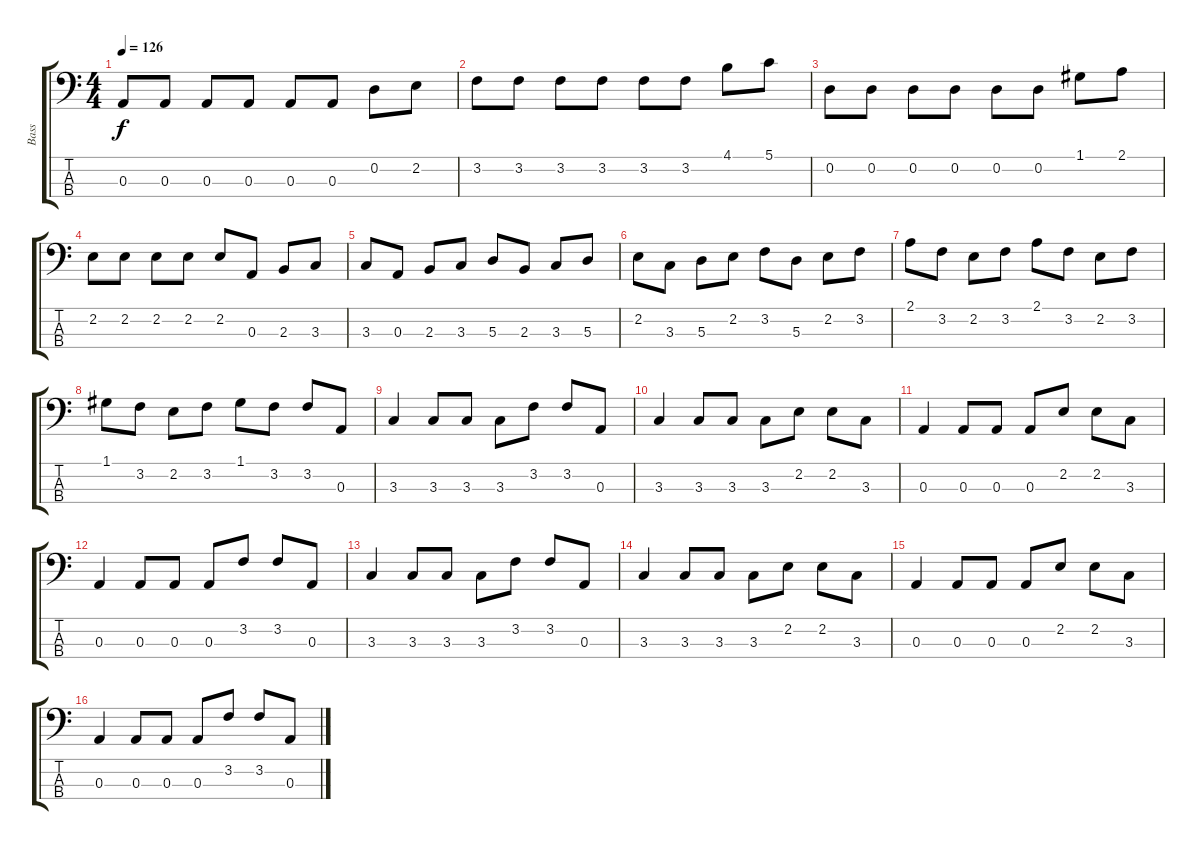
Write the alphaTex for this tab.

\track ("Bass" "Bass") {instrument electricbassfinger}
\staff {score tabs}
\tuning (G2 D2 A1 E1) {hide}
\ts (4 4)
\tempo 126
\clef f4
\ks c
0.3.8{dy f} 0.3.8 0.3.8 0.3.8 0.3.8 0.3.8 0.2.8 2.2.8 |
3.2.8 3.2.8 3.2.8 3.2.8 3.2.8 3.2.8 4.1.8 5.1.8 |
0.2.8 0.2.8 0.2.8 0.2.8 0.2.8 0.2.8 1.1.8 2.1.8 |
2.2.8 2.2.8 2.2.8 2.2.8 2.2.8 0.3.8 2.3.8 3.3.8 |
3.3.8 0.3.8 2.3.8 3.3.8 5.3.8 2.3.8 3.3.8 5.3.8 |
2.2.8 3.3.8 5.3.8 2.2.8 3.2.8 5.3.8 2.2.8 3.2.8 |
2.1.8 3.2.8 2.2.8 3.2.8 2.1.8 3.2.8 2.2.8 3.2.8 |
1.1.8 3.2.8 2.2.8 3.2.8 1.1.8 3.2.8 3.2.8 0.3.8 |
3.3.4 3.3.8 3.3.8 3.3.8 3.2.8 3.2.8 0.3.8 |
3.3.4 3.3.8 3.3.8 3.3.8 2.2.8 2.2.8 3.3.8 |
0.3.4 0.3.8 0.3.8 0.3.8 2.2.8 2.2.8 3.3.8 |
0.3.4 0.3.8 0.3.8 0.3.8 3.2.8 3.2.8 0.3.8 |
3.3.4 3.3.8 3.3.8 3.3.8 3.2.8 3.2.8 0.3.8 |
3.3.4 3.3.8 3.3.8 3.3.8 2.2.8 2.2.8 3.3.8 |
0.3.4 0.3.8 0.3.8 0.3.8 2.2.8 2.2.8 3.3.8 |
0.3.4 0.3.8 0.3.8 0.3.8 3.2.8 3.2.8 0.3.8
